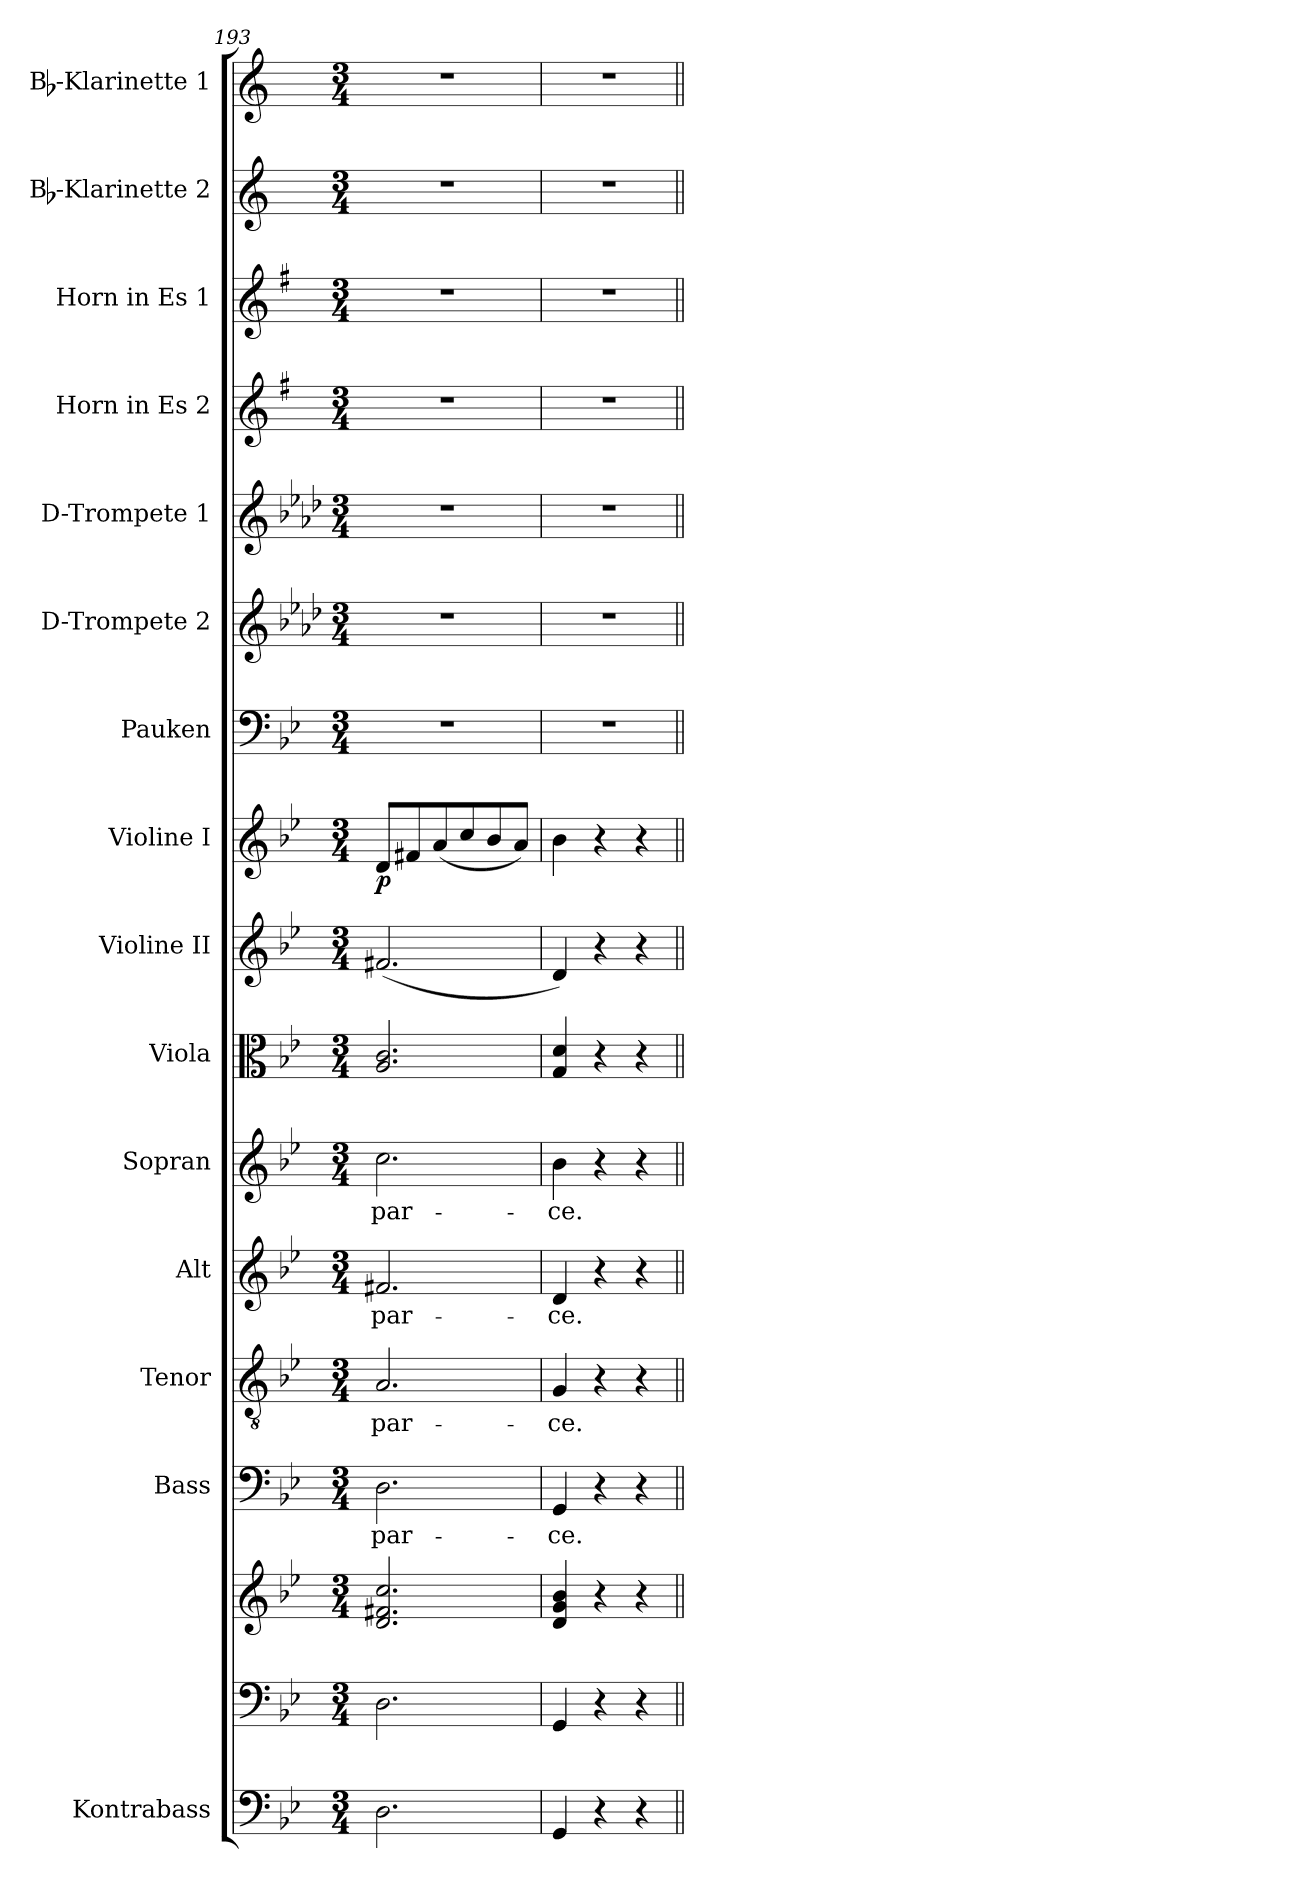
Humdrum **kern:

**kern	**kern	**kern	**kern	**text	**kern	**text	**kern	**text	**kern	**text	**kern	**kern	**kern	**dynam	**kern	**kern	**kern	**kern	**kern	**kern	**kern
*part16	*part15	*part15	*part14	*part14	*part13	*part13	*part12	*part12	*part11	*part11	*part10	*part9	*part8	*part8	*part7	*part6	*part5	*part4	*part3	*part2	*part1
*staff17	*staff16	*staff15	*staff14	*staff14	*staff13	*staff13	*staff12	*staff12	*staff11	*staff11	*staff10	*staff9	*staff8	*staff8	*staff7	*staff6	*staff5	*staff4	*staff3	*staff2	*staff1
*I"Kontrabass	*	*	*I"Bass	*	*I"Tenor	*	*I"Alt	*	*I"Sopran	*	*I"Viola	*I"Violine II	*I"Violine I	*	*I"Pauken	*I"D-Trompete 2	*I"D-Trompete 1	*I"Horn in Es 2	*I"Horn in Es 1	*I"Bb-Klarinette 2	*I"Bb-Klarinette 1
*I'Kb.	*	*	*I'B.	*	*I'T.	*	*I'A.	*	*I'S.	*	*I'Vla.	*I'Vl. II	*I'Vl. I	*	*I'Pk.	*I'D Trp. 2	*I'D Trp. 1	*	*	*I'Bb Kl. 2	*I'Bb Kl. 1
*clefF4	*clefF4	*clefG2	*clefF4	*	*clefGv2	*	*clefG2	*	*clefG2	*	*clefC3	*clefG2	*clefG2	*	*clefF4	*clefG2	*clefG2	*clefG2	*clefG2	*clefG2	*clefG2
*ITrd7c12	*	*	*	*	*	*	*	*	*	*	*	*	*	*	*	*ITrd-1c-2	*ITrd-1c-2	*ITrd5c9	*ITrd5c9	*ITrd1c2	*ITrd1c2
*k[b-e-]	*k[b-e-]	*k[b-e-]	*k[b-e-]	*	*k[b-e-]	*	*k[b-e-]	*	*k[b-e-]	*	*k[b-e-]	*k[b-e-]	*k[b-e-]	*	*k[b-e-]	*k[b-e-]	*k[b-e-]	*k[b-e-]	*k[b-e-]	*k[b-e-]	*k[b-e-]
*B-:	*B-:	*B-:	*B-:	*	*B-:	*	*B-:	*	*B-:	*	*B-:	*B-:	*B-:	*	*B-:	*B-:	*B-:	*B-:	*B-:	*B-:	*B-:
*M3/4	*M3/4	*M3/4	*M3/4	*	*M3/4	*	*M3/4	*	*M3/4	*	*M3/4	*M3/4	*M3/4	*	*M3/4	*M3/4	*M3/4	*M3/4	*M3/4	*M3/4	*M3/4
=193	=193	=193	=193	=193	=193	=193	=193	=193	=193	=193	=193	=193	=193	=193	=193	=193	=193	=193	=193	=193	=193
!	!	!	!	!LO:LY:b	!	!LO:LY:b	!	!LO:LY:b	!	!LO:LY:b	!	!	!	!LO:DY:b	!	!	!	!	!	!	!
2.DD\	2.D\	2.d/ 2.f#X/ 2.cc/	2.D\	par-	2.A/	par-	2.f#X/	par-	2.cc\	par-	2.A/ 2.c/	(<2.f#X/	8d/L	p	2.r	2.r	2.r	2.r	2.r	2.r	2.r
.	.	.	.	.	.	.	.	.	.	.	.	.	8f#X/	.	.	.	.	.	.	.	.
.	.	.	.	.	.	.	.	.	.	.	.	.	(<8a/	.	.	.	.	.	.	.	.
.	.	.	.	.	.	.	.	.	.	.	.	.	8cc/	.	.	.	.	.	.	.	.
.	.	.	.	.	.	.	.	.	.	.	.	.	8b-/	.	.	.	.	.	.	.	.
.	.	.	.	.	.	.	.	.	.	.	.	.	8a/J)	.	.	.	.	.	.	.	.
=194	=194	=194	=194	=194	=194	=194	=194	=194	=194	=194	=194	=194	=194	=194	=194	=194	=194	=194	=194	=194	=194
!	!	!	!	!LO:LY:b	!	!LO:LY:b	!	!LO:LY:b	!	!LO:LY:b	!	!	!	!	!	!	!	!	!	!	!
4GGG/	4GG/	4d/ 4g/ 4b-/	4GG/	-ce.	4G/	-ce.	4d/	-ce.	4b-\	-ce.	4G/ 4d/	4d/)	4b-\	.	2.r	2.r	2.r	2.r	2.r	2.r	2.r
4r	4r	4r	4r	.	4r	.	4r	.	4r	.	4r	4r	4r	.	.	.	.	.	.	.	.
4r	4r	4r	4r	.	4r	.	4r	.	4r	.	4r	4r	4r	.	.	.	.	.	.	.	.
=||	=||	=||	=||	=||	=||	=||	=||	=||	=||	=||	=||	=||	=||	=||	=||	=||	=||	=||	=||	=||	=||
*-	*-	*-	*-	*-	*-	*-	*-	*-	*-	*-	*-	*-	*-	*-	*-	*-	*-	*-	*-	*-	*-
